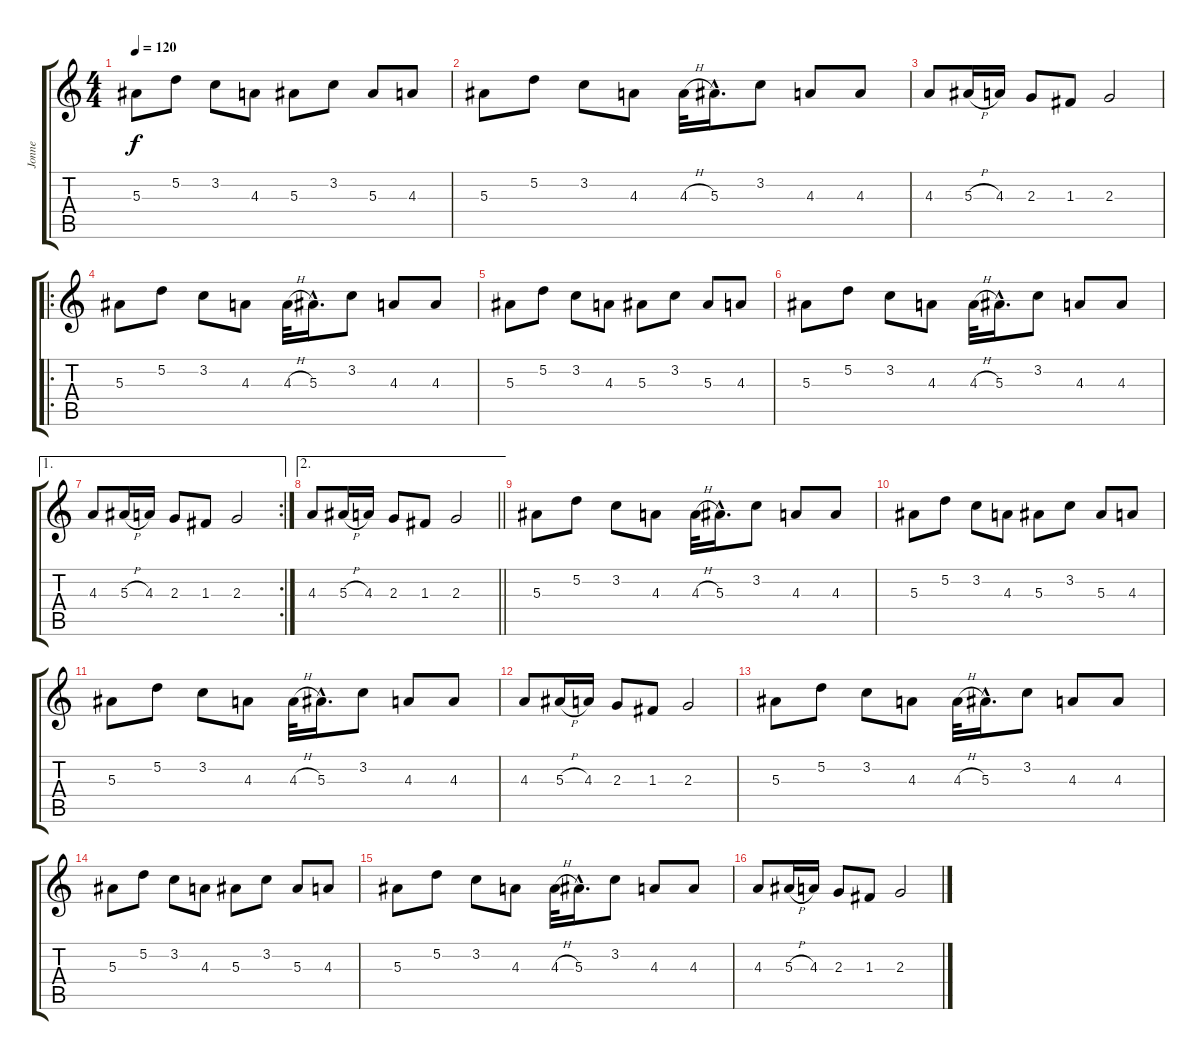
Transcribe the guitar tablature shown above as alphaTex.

\track ("Jonne" "Jonne") {instrument acousticguitarsteel}
\staff {score tabs}
\tuning (D4 A3 F3 C3 G2 D2) {hide}
\ts (4 4)
\tempo 120
\clef g2
\ks c
5.3.8{dy f} 5.2.8 3.2.8 4.3.8 5.3.8 3.2.8 5.3.8 4.3.8 |
5.3.8 5.2.8 3.2.8 4.3.8 4.3{h}.32 5.3{hac}.16{d} 3.2.8 4.3.8 4.3.8 |
4.3.8 5.3{h}.16 4.3.16 2.3.8 1.3.8 2.3.2 |
\ro
5.3.8 5.2.8 3.2.8 4.3.8 4.3{h}.32 5.3{hac}.16{d} 3.2.8 4.3.8 4.3.8 |
5.3.8 5.2.8 3.2.8 4.3.8 5.3.8 3.2.8 5.3.8 4.3.8 |
5.3.8 5.2.8 3.2.8 4.3.8 4.3{h}.32 5.3{hac}.16{d} 3.2.8 4.3.8 4.3.8 |
\ae 1
\rc 2
4.3.8 5.3{h}.16 4.3.16 2.3.8 1.3.8 2.3.2 |
\ae 2
\barLineRight lightlight
4.3.8 5.3{h}.16 4.3.16 2.3.8 1.3.8 2.3.2 |
5.3.8 5.2.8 3.2.8 4.3.8 4.3{h}.32 5.3{hac}.16{d} 3.2.8 4.3.8 4.3.8 |
5.3.8 5.2.8 3.2.8 4.3.8 5.3.8 3.2.8 5.3.8 4.3.8 |
5.3.8 5.2.8 3.2.8 4.3.8 4.3{h}.32 5.3{hac}.16{d} 3.2.8 4.3.8 4.3.8 |
4.3.8 5.3{h}.16 4.3.16 2.3.8 1.3.8 2.3.2 |
5.3.8 5.2.8 3.2.8 4.3.8 4.3{h}.32 5.3{hac}.16{d} 3.2.8 4.3.8 4.3.8 |
5.3.8 5.2.8 3.2.8 4.3.8 5.3.8 3.2.8 5.3.8 4.3.8 |
5.3.8 5.2.8 3.2.8 4.3.8 4.3{h}.32 5.3{hac}.16{d} 3.2.8 4.3.8 4.3.8 |
4.3.8 5.3{h}.16 4.3.16 2.3.8 1.3.8 2.3.2
